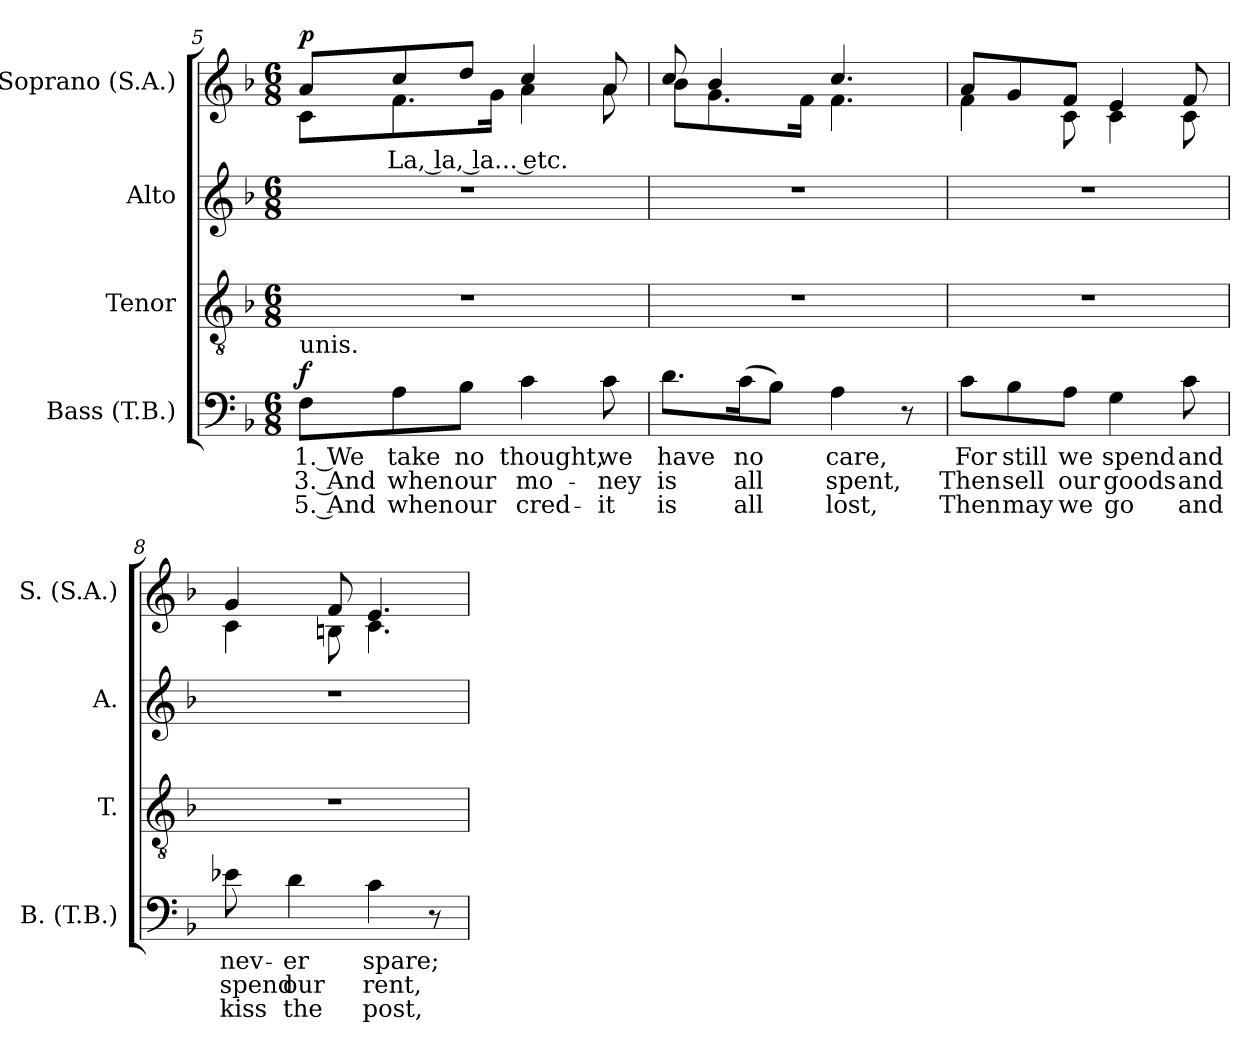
**kern	**text	**text	**text	**dynam	**kern	**kern	**kern	**text	**dynam
*part4	*part4	*part4	*part4	*part4	*part3	*part2	*part1	*part1	*part1
*staff4	*staff4	*staff4	*staff4	*staff4	*staff3	*staff2	*staff1	*staff1	*staff1
*I"Bass (T.B.)	*	*	*	*	*I"Tenor	*I"Alto	*I"Soprano (S.A.)	*	*
*I'B. (T.B.)	*	*	*	*	*I'T.	*I'A.	*I'S. (S.A.)	*	*
!!LO:LB:g=z
*clefF4	*	*	*	*	*clefGv2	*clefG2	*clefG2	*	*
*	*	*	*	*	*ITrd7c12	*	*	*	*
*k[b-]	*	*	*	*	*k[b-]	*k[b-]	*k[b-]	*	*
*F:	*	*	*	*	*F:	*F:	*F:	*	*
*M6/8	*	*	*	*	*M6/8	*M6/8	*M6/8	*	*
=5	=5	=5	=5	=5	=5	=5	=5	=5	=5
!	!	!	!	!	!	!	!LO:TX:a:B:t=Verses 1, 3 and 5	!	!
!LO:TX:a:t=unis.	!	!	!	!	!	!	!	!	!
!	!LO:LY:b:color=#000000	!LO:LY:b:color=#000000	!LO:LY:b:color=#000000	!	!LO:N:vis=1	!LO:N:vis=1	!	!	!
*	*	*	*	*	*	*	*^	*	*
8Fi\L	1. We	3. And	5. And	f	2.r	2.r	8ai/L	8ci\L	.	p
!	!LO:LY:b:color=#000000	!LO:LY:b:color=#000000	!LO:LY:b:color=#000000	!	!	!	!	!	!	!
!	!	!	!	!	!	!	!	!	!LO:LY:b:color=#000000	!
8Ai\	take	when	when	.	.	.	8cci/	8.fi\	La, la, la... etc.	.
!	!LO:LY:b:color=#000000	!LO:LY:b:color=#000000	!LO:LY:b:color=#000000	!	!	!	!	!	!	!
8B-i\J	no	our	our	.	.	.	8ddi/J	.	.	.
.	.	.	.	.	.	.	.	16gi\Jk	.	.
!	!LO:LY:b:color=#000000	!LO:LY:b:color=#000000	!LO:LY:b:color=#000000	!	!	!	!	!	!	!
4ci\	thought,	-mo-	cred-	.	.	.	4cci/	4ai\	.	.
!	!LO:LY:b:color=#000000	!LO:LY:b:color=#000000	!LO:LY:b:color=#000000	!	!	!	!	!	!	!
8ci\	we	ney	-it	.	.	.	8ai/	8ai\	.	.
=6	=6	=6	=6	=6	=6	=6	=6	=6	=6	=6
!	!LO:LY:b:color=#000000	!LO:LY:b:color=#000000	!LO:LY:b:color=#000000	!	!LO:N:vis=1	!LO:N:vis=1	!	!	!	!
8.di\L	have	is	is	.	2.r	2.r	8cci/	8b-i\L	.	.
.	.	.	.	.	.	.	4b-i/	8.gi\	.	.
!	!LO:LY:b:color=#000000	!LO:LY:b:color=#000000	!LO:LY:b:color=#000000	!	!	!	!	!	!	!
(16ci\K	no	all	all	.	.	.	.	.	.	.
8B-i\J)	.	.	.	.	.	.	.	.	.	.
.	.	.	.	.	.	.	.	16fi\Jk	.	.
!	!LO:LY:b:color=#000000	!LO:LY:b:color=#000000	!LO:LY:b:color=#000000	!	!	!	!	!	!	!
4Ai\	care,	spent,	lost,	.	.	.	4.cci/	4.fi\	.	.
8r	.	.	.	.	.	.	.	.	.	.
=7	=7	=7	=7	=7	=7	=7	=7	=7	=7	=7
!	!LO:LY:b:color=#000000	!LO:LY:b:color=#000000	!LO:LY:b:color=#000000	!	!LO:N:vis=1	!LO:N:vis=1	!	!	!	!
8ci\L	For	Then	Then	.	2.r	2.r	8ai/L	4fi\	.	.
!	!LO:LY:b:color=#000000	!LO:LY:b:color=#000000	!LO:LY:b:color=#000000	!	!	!	!	!	!	!
8B-i\	still	sell	may	.	.	.	8gi/	.	.	.
!	!LO:LY:b:color=#000000	!LO:LY:b:color=#000000	!LO:LY:b:color=#000000	!	!	!	!	!	!	!
8Ai\J	we	our	we	.	.	.	8fi/J	8ci\	.	.
!	!LO:LY:b:color=#000000	!LO:LY:b:color=#000000	!LO:LY:b:color=#000000	!	!	!	!	!	!	!
4Gi\	spend	goods	go	.	.	.	4ei/	4ci\	.	.
!	!LO:LY:b:color=#000000	!LO:LY:b:color=#000000	!LO:LY:b:color=#000000	!	!	!	!	!	!	!
8ci\	and	and	and	.	.	.	8fi/	8ci\	.	.
=8	=8	=8	=8	=8	=8	=8	=8	=8	=8	=8
!	!LO:LY:b:color=#000000	!LO:LY:b:color=#000000	!LO:LY:b:color=#000000	!	!LO:N:vis=1	!LO:N:vis=1	!	!	!	!
8e-Xi\	nev-	spend	kiss	.	2.r	2.r	4gi/	4ci\	.	.
!	!LO:LY:b:color=#000000	!LO:LY:b:color=#000000	!LO:LY:b:color=#000000	!	!	!	!	!	!	!
4di\	-er	our	the	.	.	.	.	.	.	.
.	.	.	.	.	.	.	8fi/	8Bni\	.	.
!	!LO:LY:b:color=#000000	!LO:LY:b:color=#000000	!LO:LY:b:color=#000000	!	!	!	!	!	!	!
4ci\	spare;	rent,	post,	.	.	.	4.ei/	4.ci\	.	.
8r	.	.	.	.	.	.	.	.	.	.
*	*	*	*	*	*	*	*v	*v	*	*
=	=	=	=	=	=	=	=	=	=
*-	*-	*-	*-	*-	*-	*-	*-	*-	*-
